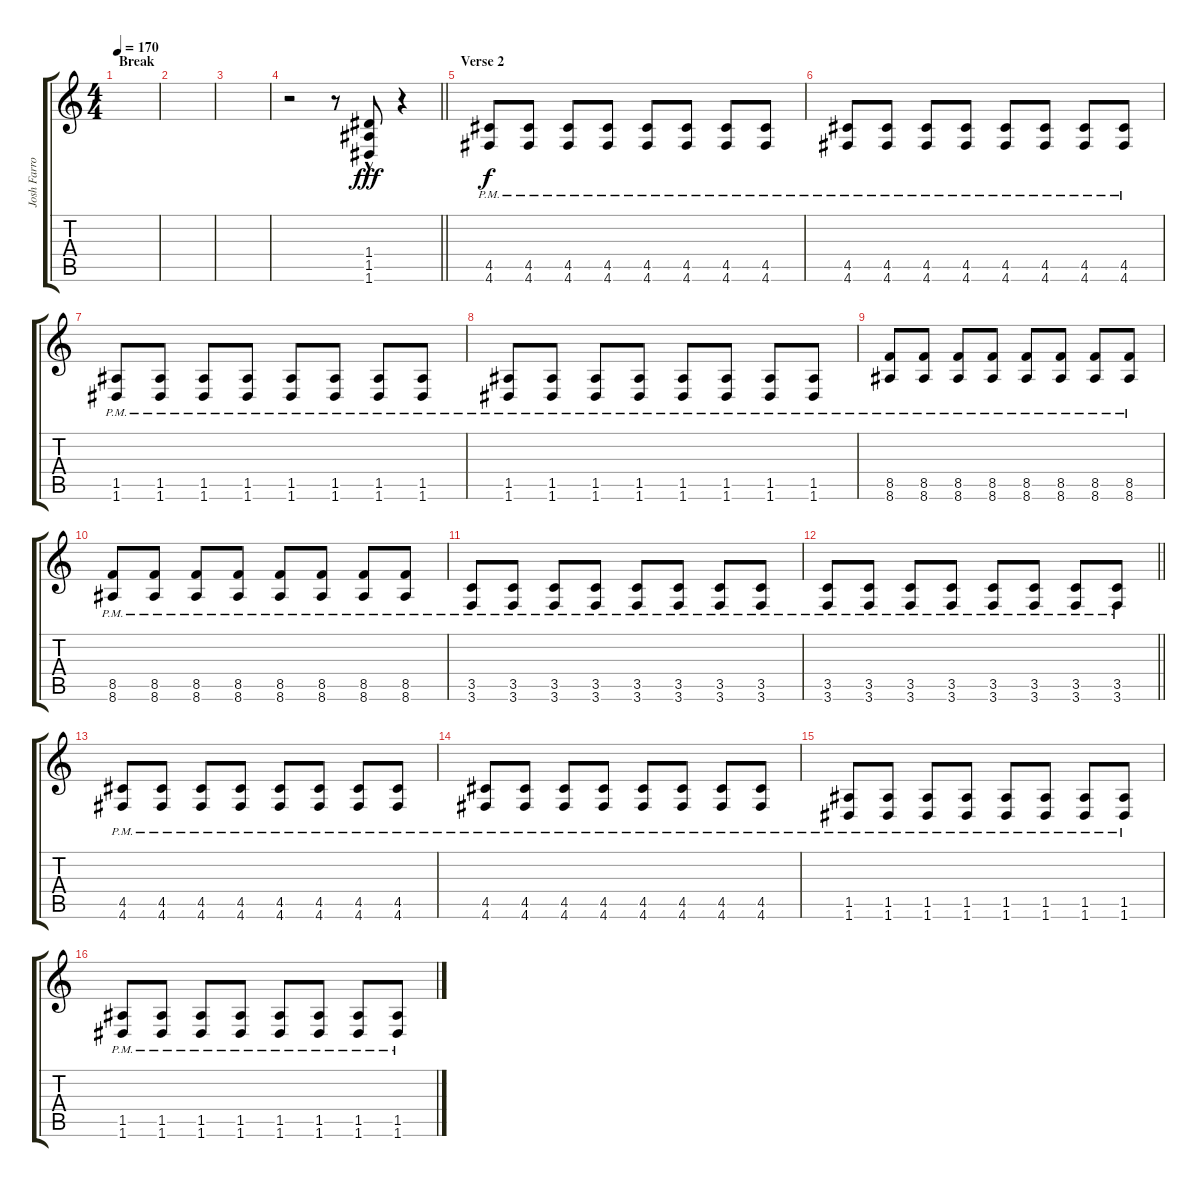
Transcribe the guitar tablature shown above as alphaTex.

\track ("Josh Farro (Rhythm Guitar/Right)" "Josh Farro") {instrument distortionguitar}
\staff {score tabs}
\tuning (E4 B3 G3 D3 A2 D2) {hide}
\ts (4 4)
\section ("" "Break")
\tempo 170
\clef g2
\ks c
|
|
|
\barLineRight lightlight
r.2 r.8 (1.4{hac} 1.5{hac} 1.6{hac}).8{dy fff volume 16} r.4 |
\section ("" "Verse 2")
(4.5{pm} 4.6{pm}).8{dy f} (4.5{pm} 4.6{pm}).8 (4.5{pm} 4.6{pm}).8 (4.5{pm} 4.6{pm}).8 (4.5{pm} 4.6{pm}).8 (4.5{pm} 4.6{pm}).8 (4.5{pm} 4.6{pm}).8 (4.5{pm} 4.6{pm}).8 |
(4.5{pm} 4.6{pm}).8 (4.5{pm} 4.6{pm}).8 (4.5{pm} 4.6{pm}).8 (4.5{pm} 4.6{pm}).8 (4.5{pm} 4.6{pm}).8 (4.5{pm} 4.6{pm}).8 (4.5{pm} 4.6{pm}).8 (4.5{pm} 4.6{pm}).8 |
(1.5{pm} 1.6{pm}).8 (1.5{pm} 1.6{pm}).8 (1.5{pm} 1.6{pm}).8 (1.5{pm} 1.6{pm}).8 (1.5{pm} 1.6{pm}).8 (1.5{pm} 1.6{pm}).8 (1.5{pm} 1.6{pm}).8 (1.5{pm} 1.6{pm}).8 |
(1.5{pm} 1.6{pm}).8 (1.5{pm} 1.6{pm}).8 (1.5{pm} 1.6{pm}).8 (1.5{pm} 1.6{pm}).8 (1.5{pm} 1.6{pm}).8 (1.5{pm} 1.6{pm}).8 (1.5{pm} 1.6{pm}).8 (1.5{pm} 1.6{pm}).8 |
(8.5{pm} 8.6{pm}).8 (8.5{pm} 8.6{pm}).8 (8.5{pm} 8.6{pm}).8 (8.5{pm} 8.6{pm}).8 (8.5{pm} 8.6{pm}).8 (8.5{pm} 8.6{pm}).8 (8.5{pm} 8.6{pm}).8 (8.5{pm} 8.6{pm}).8 |
(8.5{pm} 8.6{pm}).8 (8.5{pm} 8.6{pm}).8 (8.5{pm} 8.6{pm}).8 (8.5{pm} 8.6{pm}).8 (8.5{pm} 8.6{pm}).8 (8.5{pm} 8.6{pm}).8 (8.5{pm} 8.6{pm}).8 (8.5{pm} 8.6{pm}).8 |
(3.5{pm} 3.6{pm}).8 (3.5{pm} 3.6{pm}).8 (3.5{pm} 3.6{pm}).8 (3.5{pm} 3.6{pm}).8 (3.5{pm} 3.6{pm}).8 (3.5{pm} 3.6{pm}).8 (3.5{pm} 3.6{pm}).8 (3.5{pm} 3.6{pm}).8 |
\barLineRight lightlight
(3.5{pm} 3.6{pm}).8 (3.5{pm} 3.6{pm}).8 (3.5{pm} 3.6{pm}).8 (3.5{pm} 3.6{pm}).8 (3.5{pm} 3.6{pm}).8 (3.5{pm} 3.6{pm}).8 (3.5{pm} 3.6{pm}).8 (3.5{pm} 3.6{pm}).8 |
(4.5{pm} 4.6{pm}).8 (4.5{pm} 4.6{pm}).8 (4.5{pm} 4.6{pm}).8 (4.5{pm} 4.6{pm}).8 (4.5{pm} 4.6{pm}).8 (4.5{pm} 4.6{pm}).8 (4.5{pm} 4.6{pm}).8 (4.5{pm} 4.6{pm}).8 |
(4.5{pm} 4.6{pm}).8 (4.5{pm} 4.6{pm}).8 (4.5{pm} 4.6{pm}).8 (4.5{pm} 4.6{pm}).8 (4.5{pm} 4.6{pm}).8 (4.5{pm} 4.6{pm}).8 (4.5{pm} 4.6{pm}).8 (4.5{pm} 4.6{pm}).8 |
(1.5{pm} 1.6{pm}).8 (1.5{pm} 1.6{pm}).8 (1.5{pm} 1.6{pm}).8 (1.5{pm} 1.6{pm}).8 (1.5{pm} 1.6{pm}).8 (1.5{pm} 1.6{pm}).8 (1.5{pm} 1.6{pm}).8 (1.5{pm} 1.6{pm}).8 |
(1.5{pm} 1.6{pm}).8 (1.5{pm} 1.6{pm}).8 (1.5{pm} 1.6{pm}).8 (1.5{pm} 1.6{pm}).8 (1.5{pm} 1.6{pm}).8 (1.5{pm} 1.6{pm}).8 (1.5{pm} 1.6{pm}).8 (1.5{pm} 1.6{pm}).8
